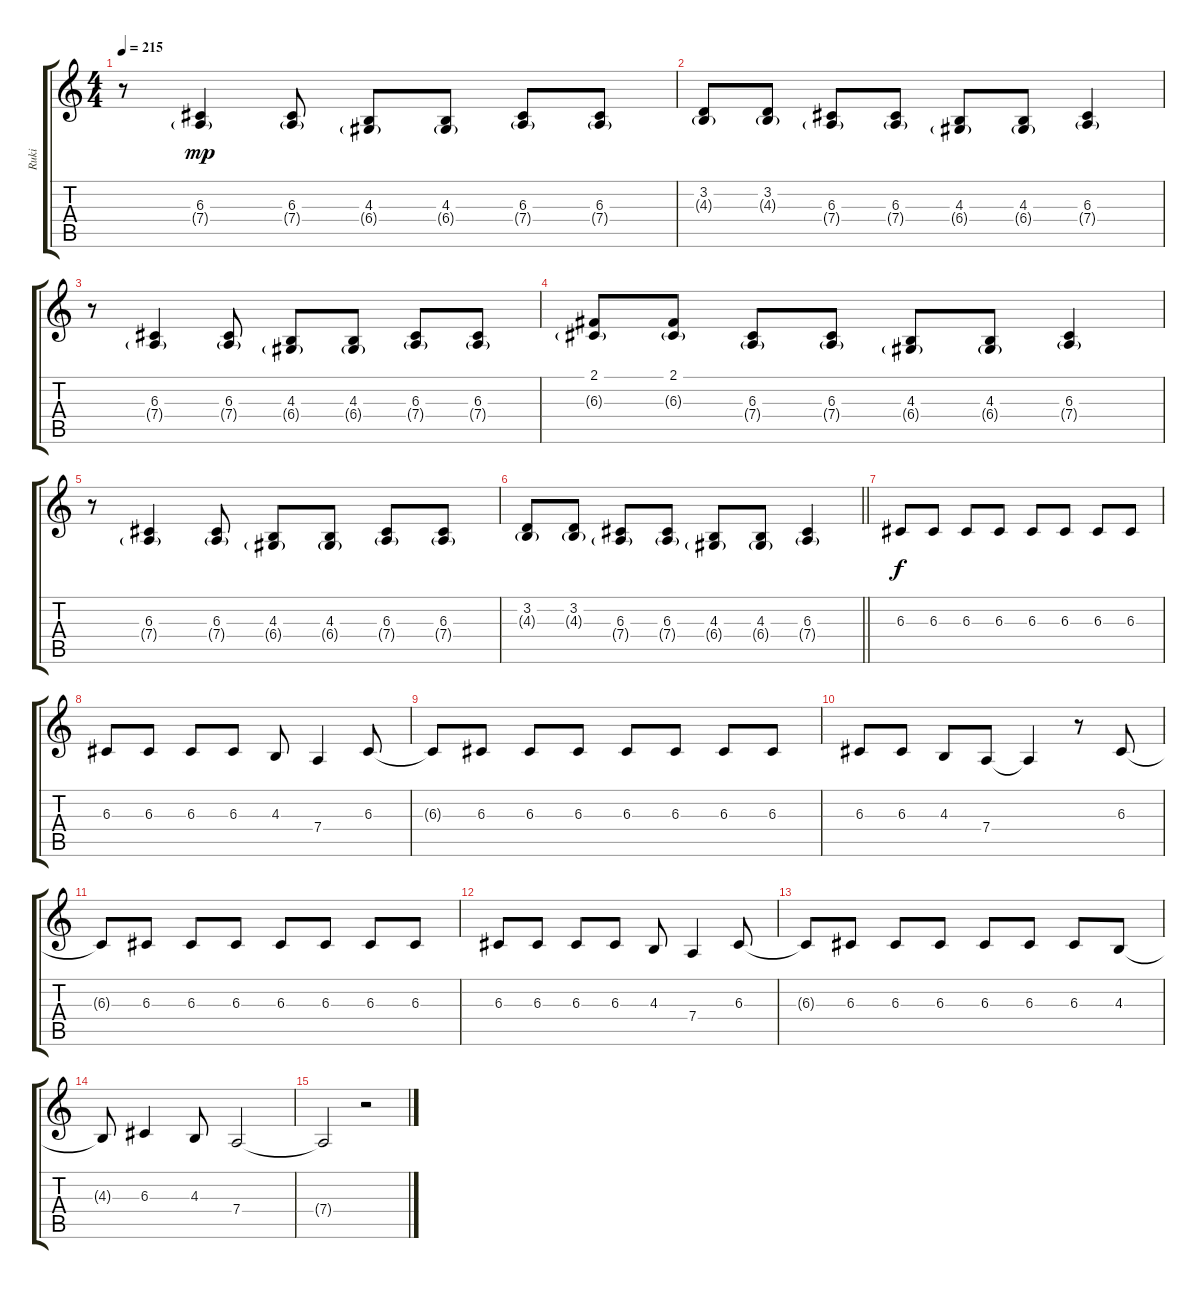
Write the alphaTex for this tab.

\track ("Ruki" "Ruki") {instrument lead6voice}
\staff {score tabs}
\tuning (E4 B3 G3 D3 A2 E2) {hide}
\ts (4 4)
\tempo 215
\clef g2
\ks c
r.8{dy mp} (6.3 7.4{g}).4 (6.3 7.4{g}).8 (4.3 6.4{g}).8 (4.3 6.4{g}).8 (6.3 7.4{g}).8 (6.3 7.4{g}).8 |
(3.2 4.3{g}).8 (3.2 4.3{g}).8 (6.3 7.4{g}).8 (6.3 7.4{g}).8 (4.3 6.4{g}).8 (4.3 6.4{g}).8 (6.3 7.4{g}).4 |
r.8 (6.3 7.4{g}).4 (6.3 7.4{g}).8 (4.3 6.4{g}).8 (4.3 6.4{g}).8 (6.3 7.4{g}).8 (6.3 7.4{g}).8 |
(2.1 6.3{g}).8 (2.1 6.3{g}).8 (6.3 7.4{g}).8 (6.3 7.4{g}).8 (4.3 6.4{g}).8 (4.3 6.4{g}).8 (6.3 7.4{g}).4 |
r.8 (6.3 7.4{g}).4 (6.3 7.4{g}).8 (4.3 6.4{g}).8 (4.3 6.4{g}).8 (6.3 7.4{g}).8 (6.3 7.4{g}).8 |
\barLineRight lightlight
(3.2 4.3{g}).8 (3.2 4.3{g}).8 (6.3 7.4{g}).8 (6.3 7.4{g}).8 (4.3 6.4{g}).8 (4.3 6.4{g}).8 (6.3 7.4{g}).4 |
6.3.8{dy f} 6.3.8 6.3.8 6.3.8 6.3.8 6.3.8 6.3.8 6.3.8 |
6.3.8 6.3.8 6.3.8 6.3.8 4.3.8 7.4.4 6.3.8 |
6.3{t}.8 6.3.8 6.3.8 6.3.8 6.3.8 6.3.8 6.3.8 6.3.8 |
6.3.8 6.3.8 4.3.8 7.4.8 7.4{t}.4 r.8 6.3.8 |
6.3{t}.8 6.3.8 6.3.8 6.3.8 6.3.8 6.3.8 6.3.8 6.3.8 |
6.3.8 6.3.8 6.3.8 6.3.8 4.3.8 7.4.4 6.3.8 |
6.3{t}.8 6.3.8 6.3.8 6.3.8 6.3.8 6.3.8 6.3.8 4.3.8 |
4.3{t}.8 6.3.4 4.3.8 7.4.2 |
7.4{t}.2 r.2
